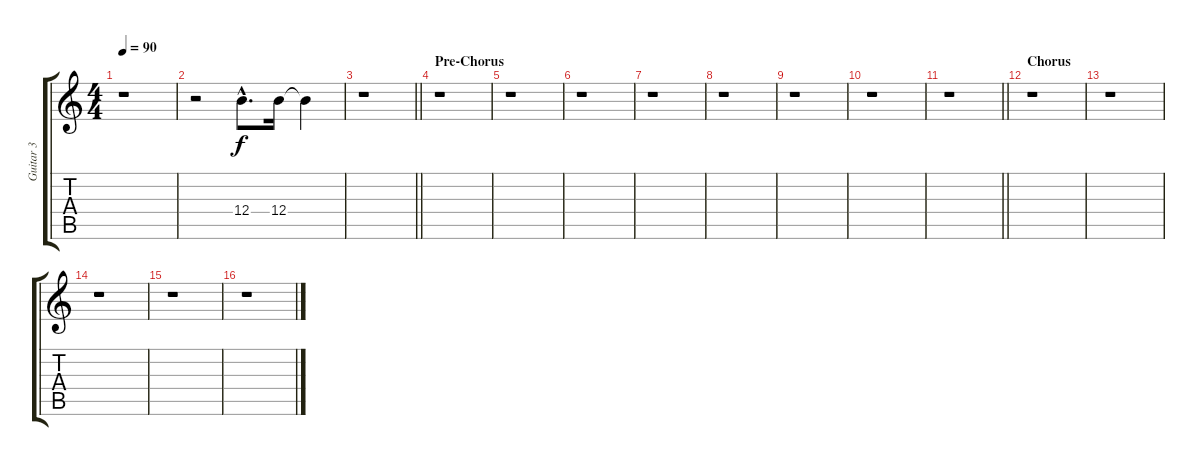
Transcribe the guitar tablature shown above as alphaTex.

\track ("Guitar 3" "Guitar 3") {instrument electricguitarclean}
\staff {score tabs}
\tuning (Db4 Ab3 E3 B2 Gb2 Db2) {hide}
\ts (4 4)
\tempo 90
\clef g2
\ks c
r.1{dy f} |
r.2 12.4{hac}.8{d} 12.4.16 12.4{t}.4 |
\barLineRight lightlight
r.1 |
\section ("" "Pre-Chorus")
r.1 |
r.1 |
r.1 |
r.1 |
r.1 |
r.1 |
r.1 |
\barLineRight lightlight
r.1 |
\section ("" "Chorus")
r.1 |
r.1 |
r.1 |
r.1 |
r.1
